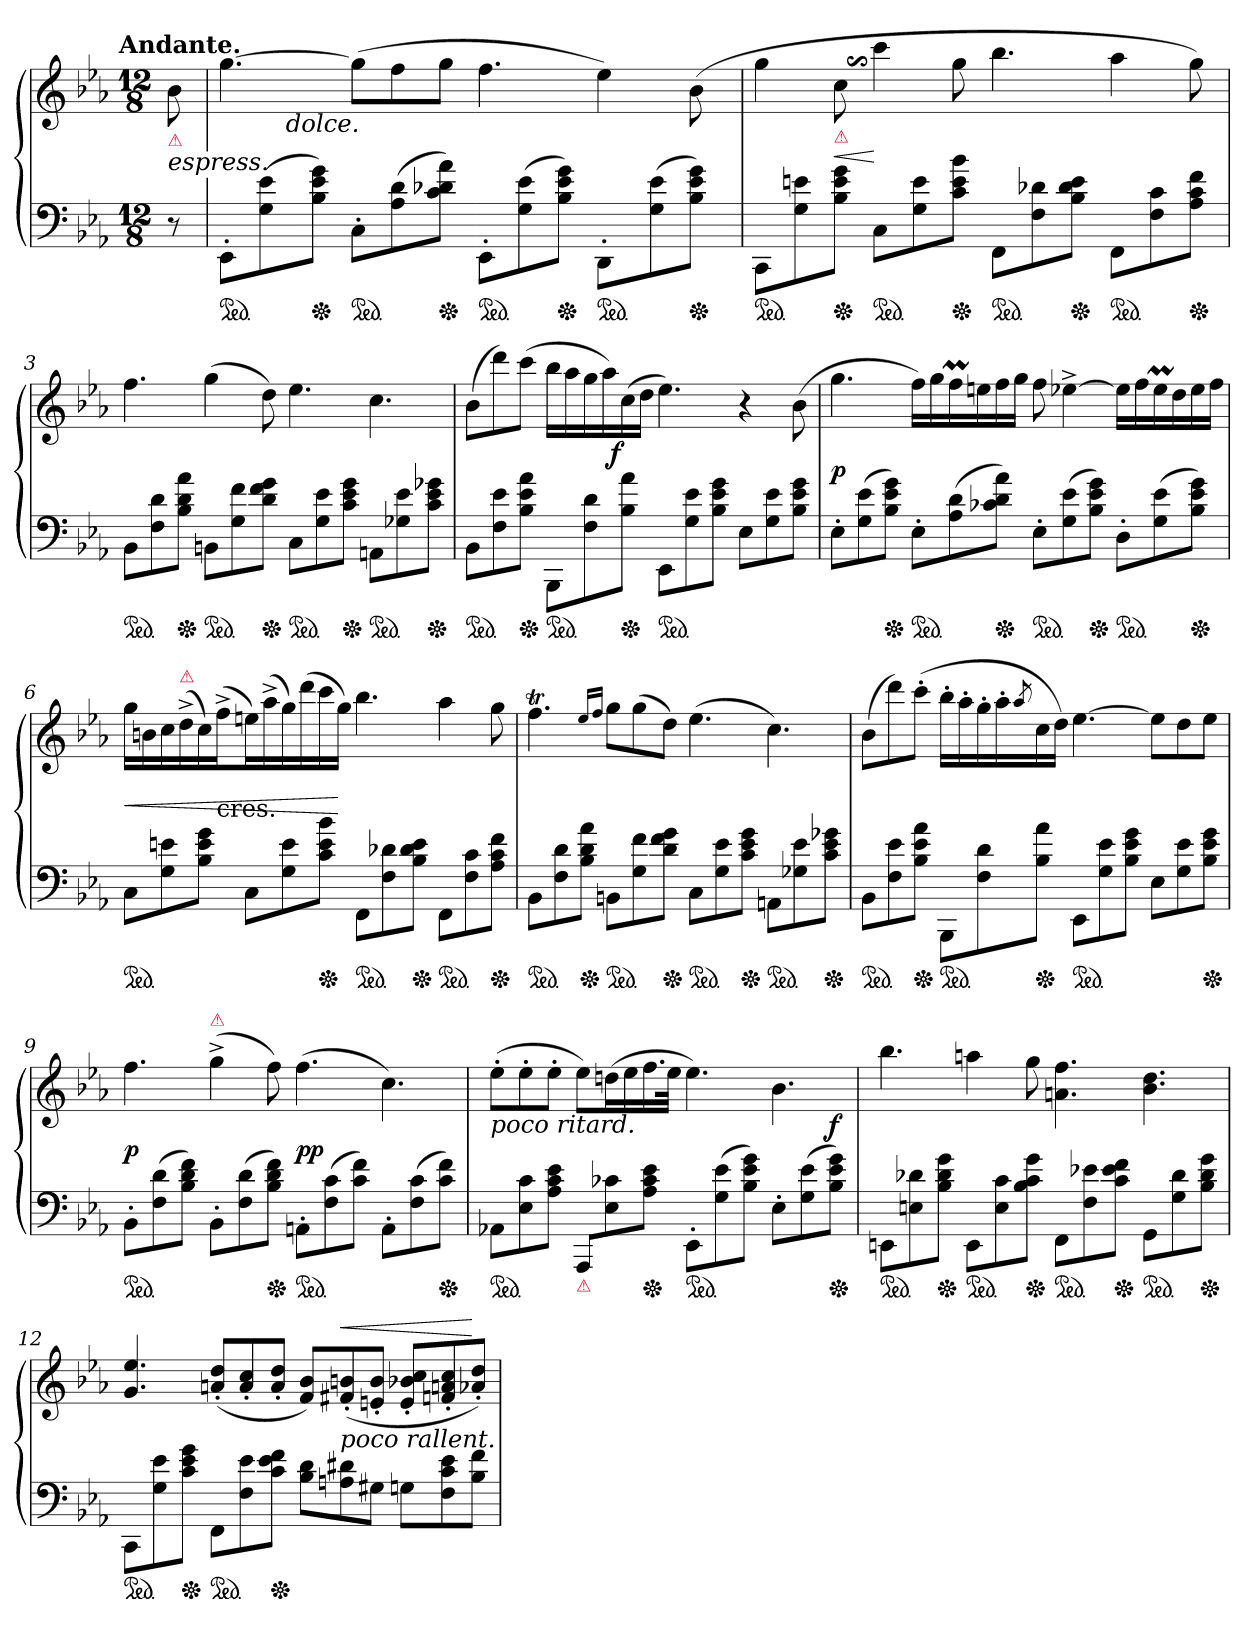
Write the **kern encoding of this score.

**kern	**kern	**dynam
*part1	*part1	*part1
*staff2	*staff1	*staff1/2
*clefF4	*clefG2	*
*k[b-e-a-]	*k[b-e-a-]	*
*E-:	*E-:	*
!!LO:TX:omd:t=Andante.
*M12/8	*M12/8	*
*MM66	*MM66	*
=	=	=
!	!LO:TX:b:color=crimson:t=⚠	!
!	!LO:TX:b:i:t=espress.	!
8r	8b-	.
=1	=1	=1
*	*^	*
*ped	*	*	*
8EE-'L	[4.gg	8.ryy	.
(8G 8e-	.	.	.
!	!	!LO:TX:b:i:t=dolce.	!
.	.	1ryy	.
*Xped	*	*	*
8B- 8e- 8gJ)	.	.	.
!LO:TX:b:color=crimson:t=⚠	!	!	!
*ped	*	*	*
8C'L	(8ggL]	.	.
(8A- 8d	8ff	.	.
*Xped	*	*	*
8c 8d-X 8a-J)	8ggJ	.	.
*ped	*	*	*
8EE-'L	4.ff	.	.
(>8G 8e-	.	.	.
*Xped	*	*	*
8B- 8e- 8gJ)	.	.	.
*ped	*	*	*
8DD'L	4ee-)	.	.
.	.	4ryy	.
(8G 8e-	.	.	.
*Xped	*	*	*
8B- 8e- 8gJ)	(>8b-	.	.
.	.	16ryy	.
*	*v	*v	*
=2	=2	=2
*ped	*	*
8CCL	4gg	.
8G 8en	.	.
!	!LO:TX:b:color=crimson:t=⚠	!
*Xped	*	*
8B- 8e 8gJ	8cc$SS	<
*ped	*	*
8CL	4ccc	[
8G 8e	.	.
*Xped	*	*
8c 8e 8b-J	8gg	.
*ped	*	*
8FFL	4.bb-	.
8F 8d-X	.	.
*Xped	*	*
8B- 8d- 8eJ	.	.
*ped	*	*
8FFL	4aa-	.
8F 8c	.	.
*Xped	*	*
8A- 8c 8fJ	8gg)	.
=3	=3	=3
*ped	*	*
8BB-L	4.ff	.
8F 8d	.	.
*Xped	*	*
8B- 8d 8a-J	.	.
*ped	*	*
8BBnL	(4gg	.
8G 8f	.	.
*Xped	*	*
8d 8f 8gJ	8dd)	.
*ped	*	*
8CL	4.ee-	.
8G 8e-	.	.
*Xped	*	*
8c 8e- 8gJ	.	.
*ped	*	*
8AAnL	4.cc	.
8G-X 8e-	.	.
*Xped	*	*
8c 8e- 8g-XJ	.	.
=4	=4	=4
*ped	*	*
8BB-L	(8b-L	.
8F 8e-	8ddd)	.
*Xped	*	*
8B- 8e- 8a-J	(8cccJ	.
*ped	*	*
8BBB-L	16bb-LL	.
.	16aa-	.
8F 8d	16gg	.
.	16aa-)	.
!	!	!LO:DY:rj
*Xped	*	*
8B- 8a-J	(16cc	f
.	16ddJJ	.
*ped	*	*
8EE-L	4.ee-)	.
8G 8e-	.	.
8B- 8e- 8gJ	.	.
8E-L	4r	.
8G 8e-	.	.
8B- 8e- 8gJ	(8b-	.
=5	=5	=5
8E-'L	4.gg	p
(8G 8e-	.	.
*Xped	*	*
8B- 8e- 8gJ)	.	.
*ped	*	*
8E-'L	16ffLL)	.
.	16gg	.
(8A- 8d	16ffM	.
.	16een	.
*Xped	*	*
8c-X 8d 8a-J)	16ff	.
.	16ggJJ	.
*ped	*	*
8E-'L	8ff	.
(8G 8e-	[4ee-X^<	.
*Xped	*	*
8B- 8e- 8gJ)	.	.
*ped	*	*
8D'L	16ee-LL]	.
.	16ff	.
(8G 8e-	16ee-M	.
.	16dd	.
*Xped	*	*
8B- 8e- 8gJ)	16ee-	.
.	16ffJJ	.
=6	=6	=6
*ped	*	*
8CL	16ggLL	<
.	16bn	.
8G 8en	16cc	.
!	!LO:TX:a:color=crimson:t=⚠	!
.	(16dd^	.
8B- 8e 8gJ	16cc)	.
!	!LO:TX:c:t=cres.	!
.	(16ff^J	.
8CL	16eenL)	.
.	(16aa-^	.
8G 8e	16gg)	.
.	(16ddd	.
*Xped	*	*
8c 8e 8b-J	16ccc	.
.	16ggJJ)	[
*ped	*	*
8FFL	4.bb-	.
8F 8d-X	.	.
*Xped	*	*
8B- 8d- 8eJ	.	.
*ped	*	*
8FFL	4aa-	.
8F 8c	.	.
*Xped	*	*
8A- 8c 8fJ	8gg	.
=7	=7	=7
*ped	*	*
8BB-L	4.ffT	.
8F 8d	.	.
*Xped	*	*
8B- 8d 8a-J	.	.
.	16qqee-/LL	.
.	16qqff/JJ	.
*ped	*	*
8BBnL	8ggL	.
8G 8f	(8gg	.
*Xped	*	*
8d 8f 8gJ	8ddJ)	.
*ped	*	*
8CL	(4.ee-	.
8G 8e-	.	.
*Xped	*	*
8c 8e- 8gJ	.	.
*ped	*	*
8AAnL	4.cc)	.
8G-X 8e-	.	.
*Xped	*	*
8c 8e- 8g-XJ	.	.
=8	=8	=8
*ped	*	*
8BB-L	(8b-L	.
8F 8e-	8ddd)	.
*Xped	*	*
8B- 8e- 8a-J	(8ccc'J	.
*ped	*	*
8BBB-L	16bb-'LL	.
.	16aa-'	.
8F 8d	16gg'	.
.	16aa-'	.
.	8qaa-/	.
*Xped	*	*
8B- 8a-J	16cc	.
.	16ddJJ)	.
*ped	*	*
8EE-L	[4.ee-	.
8G 8e-	.	.
8B- 8e- 8gJ	.	.
8E-L	8ee-L]	.
8G 8e-	8dd	.
*Xped	*	*
8B- 8e- 8gJ	8ee-J	.
=9	=9	=9
*ped	*	*
8BB-'L	4.ff	p
(8F 8d	.	.
8B- 8d 8fJ)	.	.
!	!LO:TX:a:color=crimson:t=⚠	!
8BB-'L	(4gg^<	.
(8F 8d	.	.
*Xped	*	*
8B- 8d 8fJ)	8ff)	.
*ped	*	*
8AAn'L	(4.ff	pp
(8F 8c	.	.
8c 8fJ)	.	.
8AA'L	4.cc)	.
(8F 8c	.	.
*Xped	*	*
8c 8fJ)	.	.
=10	=10	=10
*	*^	*
!	!LO:TX:b:i:t=poco ritard.	!	!
*ped	*	*	*
8AA-XL	(8ee-'L	1ryy	.
8E- 8c	8ee-'	.	.
8A- 8c 8e-J	8ee-'J	.	.
!LO:TX:b:color=crimson:t=⚠	!	!	!
8AAA-/L	8ee-L)	.	.
8E-\ 8c-X\	(16ddnL	.	.
.	16ee-	.	.
*Xped	*	*	*
8A-\ 8c-\ 8e-\J	16.ff	.	.
.	32ee-JJk	.	.
*ped	*	*	*
8EE-'L	4.ee-)	.	.
(8G 8e-	.	.	.
8B- 8e- 8gJ)	.	4.ryy	.
8E-'L	4.b-	.	.
(8G 8e-	.	.	.
*Xped	*	*	*
8B- 8e- 8gJ)	.	8ryy	f
=11	=11	=11	=11
!	!LO:TX:b:i:t=Tempo 1o.	!	!
*	*v	*v	*
*ped	*	*
8EEnL	4.bb-	.
8En 8d-X	.	.
*Xped	*	*
8B- 8d- 8gJ	.	.
*ped	*	*
8EEL	4aan	.
8E 8c	.	.
*Xped	*	*
8B- 8c 8gJ	8gg	.
*ped	*	*
8FFL	4.an 4.ff	.
8F 8e-X	.	.
*Xped	*	*
8c 8e- 8fJ	.	.
*ped	*	*
8GGL	4.b- 4.dd	.
8G 8d-	.	.
*Xped	*	*
8B- 8d- 8gJ	.	.
=12	=12	=12
*ped	*	*
8CCL	4.g/ 4.ee-/	.
8G 8e-	.	.
*Xped	*	*
8c 8e- 8gJ	.	.
*ped	*	*
8FFL	(8an'/ 8dd'/L	.
8F 8e-	8a' 8cc'	.
*Xped	*	*
8c 8e- 8fJ	8a' 8dd'J	.
8B- 8dL	8f 8b-L)	.
!	!LO:TX:b:i:t=poco rallent.	!
!	!	!LO:HP:a
8An 8d#X	(8f#X' 8bn'	<
8G#XJ	8en' 8b'J	.
8GnL	8e' 8b-X' 8cc'L	.
8F 8c 8e-	8fn' 8an' 8cc'	.
8B- 8fJ	8a-X' 8dd'J)	[
=	=	=
*-	*-	*-
